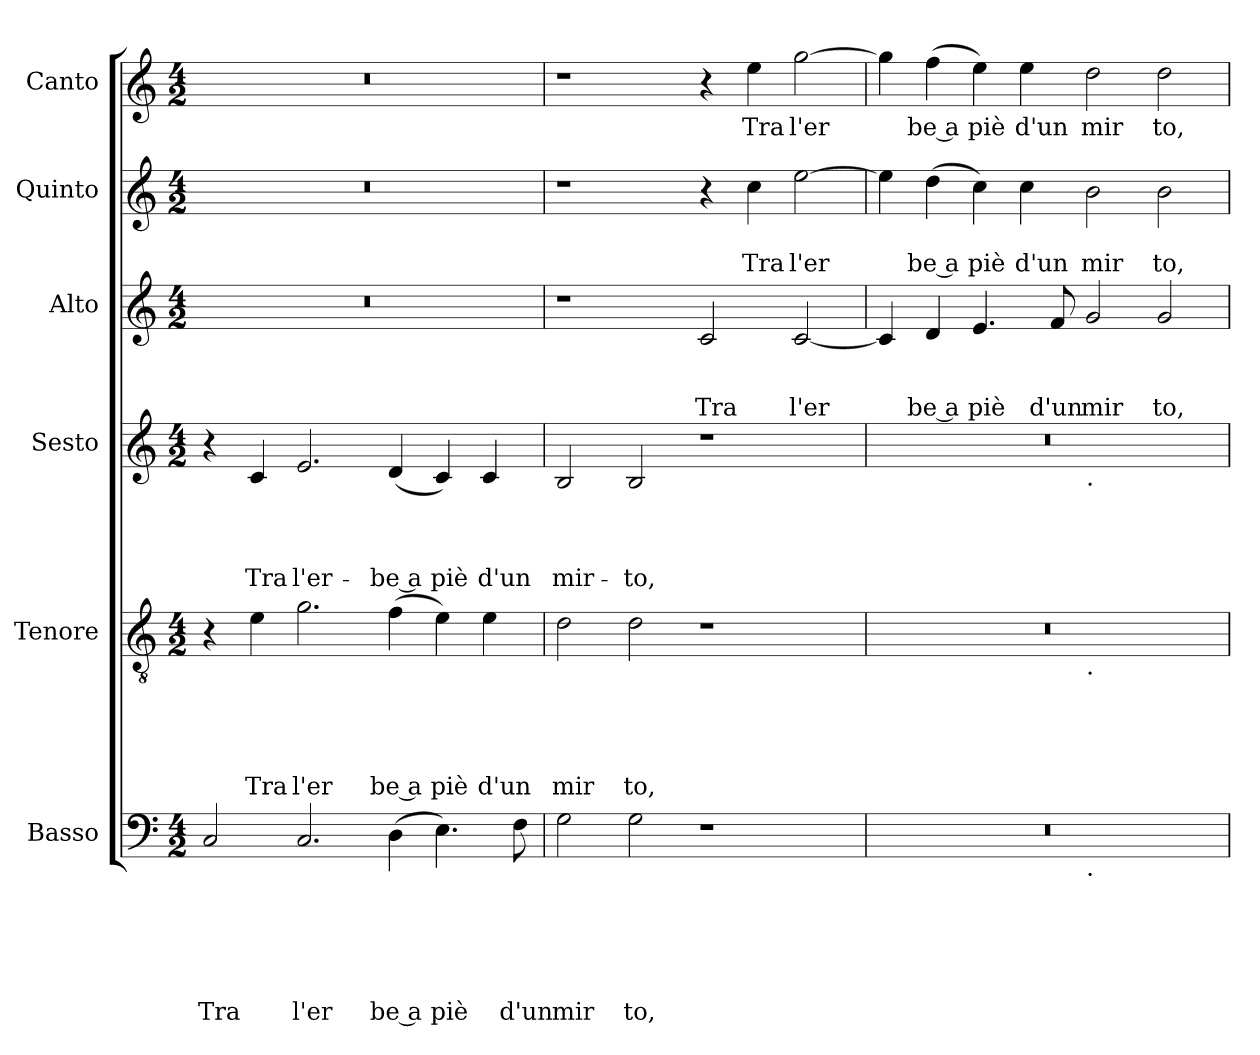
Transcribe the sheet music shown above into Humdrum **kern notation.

**kern	**text	**text	**text	**text	**text	**text	**kern	**text	**text	**text	**text	**text	**kern	**text	**text	**text	**text	**kern	**text	**text	**text	**kern	**text	**text	**kern	**text
*part6	*part6	*part6	*part6	*part6	*part6	*part6	*part5	*part5	*part5	*part5	*part5	*part5	*part4	*part4	*part4	*part4	*part4	*part3	*part3	*part3	*part3	*part2	*part2	*part2	*part1	*part1
*staff6	*staff6	*staff6	*staff6	*staff6	*staff6	*staff6	*staff5	*staff5	*staff5	*staff5	*staff5	*staff5	*staff4	*staff4	*staff4	*staff4	*staff4	*staff3	*staff3	*staff3	*staff3	*staff2	*staff2	*staff2	*staff1	*staff1
*I"Basso	*	*	*	*	*	*	*I"Tenore	*	*	*	*	*	*I"Sesto	*	*	*	*	*I"Alto	*	*	*	*I"Quinto	*	*	*I"Canto	*
*I'Basso	*	*	*	*	*	*	*I'Tenore	*	*	*	*	*	*I'Sesto	*	*	*	*	*I'Alto	*	*	*	*I'Quinto	*	*	*I'Canto	*
*clefF4	*	*	*	*	*	*	*clefGv2	*	*	*	*	*	*clefG2	*	*	*	*	*clefG2	*	*	*	*clefG2	*	*	*clefG2	*
*k[]	*	*	*	*	*	*	*k[]	*	*	*	*	*	*k[]	*	*	*	*	*k[]	*	*	*	*k[]	*	*	*k[]	*
*C:	*	*	*	*	*	*	*C:	*	*	*	*	*	*C:	*	*	*	*	*C:	*	*	*	*C:	*	*	*C:	*
*M4/2	*	*	*	*	*	*	*M4/2	*	*	*	*	*	*M4/2	*	*	*	*	*M4/2	*	*	*	*M4/2	*	*	*M4/2	*
=1	=1	=1	=1	=1	=1	=1	=1	=1	=1	=1	=1	=1	=1	=1	=1	=1	=1	=1	=1	=1	=1	=1	=1	=1	=1	=1
!	!	!	!	!	!	!LO:LY:b	!	!	!	!	!	!	!	!	!	!	!	!	!	!	!	!	!	!	!	!
2C/	.	.	.	.	.	Tra	4r	.	.	.	.	.	4r	.	.	.	.	0r	.	.	.	0r	.	.	0r	.
!	!	!	!	!	!	!	!	!	!	!	!	!LO:LY:b	!	!	!	!	!LO:LY:b	!	!	!	!	!	!	!	!	!
.	.	.	.	.	.	.	4e\	.	.	.	.	Tra	4c/	.	.	.	Tra	.	.	.	.	.	.	.	.	.
!	!	!	!	!	!	!LO:LY:b	!	!	!	!	!	!LO:LY:b	!	!	!	!	!LO:LY:b	!	!	!	!	!	!	!	!	!
2.C/	.	.	.	.	.	l'er	2.g\	.	.	.	.	l'er	2.e/	.	.	.	l'er-	.	.	.	.	.	.	.	.	.
!	!	!	!	!	!	!LO:LY:b:rj	!	!	!	!	!	!LO:LY:b:rj	!	!	!	!	!LO:LY:b:rj	!	!	!	!	!	!	!	!	!
(<4D\	.	.	.	.	.	be a	(<4f\	.	.	.	.	be a	(<4d/	.	.	.	-be a	.	.	.	.	.	.	.	.	.
!	!	!	!	!	!	!LO:LY:b	!	!	!	!	!	!LO:LY:b	!	!	!	!	!LO:LY:b	!	!	!	!	!	!	!	!	!
4.E\)	.	.	.	.	.	piè	4e\)	.	.	.	.	piè	4c/)	.	.	.	piè	.	.	.	.	.	.	.	.	.
!	!	!	!	!	!	!	!	!	!	!	!	!LO:LY:b	!	!	!	!	!LO:LY:b	!	!	!	!	!	!	!	!	!
.	.	.	.	.	.	.	4e\	.	.	.	.	d'un	4c/	.	.	.	d'un	.	.	.	.	.	.	.	.	.
!	!	!	!	!	!	!LO:LY:b	!	!	!	!	!	!	!	!	!	!	!	!	!	!	!	!	!	!	!	!
8F\	.	.	.	.	.	d'un	.	.	.	.	.	.	.	.	.	.	.	.	.	.	.	.	.	.	.	.
=2	=2	=2	=2	=2	=2	=2	=2	=2	=2	=2	=2	=2	=2	=2	=2	=2	=2	=2	=2	=2	=2	=2	=2	=2	=2	=2
!	!	!	!	!	!	!LO:LY:b	!	!	!	!	!	!LO:LY:b	!	!	!	!	!LO:LY:b	!	!	!	!	!	!	!	!	!
2G\	.	.	.	.	.	mir	2d\	.	.	.	.	mir	2B/	.	.	.	mir-	1r	.	.	.	1r	.	.	1r	.
!	!	!	!	!	!	!LO:LY:b	!	!	!	!	!	!LO:LY:b	!	!	!	!	!LO:LY:b	!	!	!	!	!	!	!	!	!
2G\	.	.	.	.	.	to,	2d\	.	.	.	.	to,	2B/	.	.	.	-to,	.	.	.	.	.	.	.	.	.
!	!	!	!	!	!	!	!	!	!	!	!	!	!	!	!	!	!	!	!	!	!LO:LY:b	!	!	!	!	!
1r	.	.	.	.	.	.	1r	.	.	.	.	.	1r	.	.	.	.	2c/	.	.	Tra	4r	.	.	4r	.
!	!	!	!	!	!	!	!	!	!	!	!	!	!	!	!	!	!	!	!	!	!	!	!	!LO:LY:b	!	!LO:LY:b
.	.	.	.	.	.	.	.	.	.	.	.	.	.	.	.	.	.	.	.	.	.	4cc\	.	Tra	4ee\	Tra
!	!	!	!	!	!	!	!	!	!	!	!	!	!	!	!	!	!	!	!	!	!LO:LY:b	!	!	!LO:LY:b	!	!LO:LY:b
.	.	.	.	.	.	.	.	.	.	.	.	.	.	.	.	.	.	[<2c/	.	.	l'er	[>2ee\	.	l'er	[>2gg\	l'er
=3	=3	=3	=3	=3	=3	=3	=3	=3	=3	=3	=3	=3	=3	=3	=3	=3	=3	=3	=3	=3	=3	=3	=3	=3	=3	=3
*^	*	*	*	*	*	*	*^	*	*	*	*	*	*^	*	*	*	*	*	*	*	*	*	*	*	*	*
0r	1ryy	.	.	.	.	.	.	0r	1ryy	.	.	.	.	.	0r	1ryy	.	.	.	.	4c/]	.	.	.	4ee\]	.	.	4gg\]	.
!	!	!	!	!	!	!	!	!	!	!	!	!	!	!	!	!	!	!	!	!	!	!	!	!LO:LY:b:rj	!	!	!LO:LY:b:rj	!	!LO:LY:b:rj
.	.	.	.	.	.	.	.	.	.	.	.	.	.	.	.	.	.	.	.	.	4d/	.	.	be a	(<4dd\	.	be a	(<4ff\	be a
!	!	!	!	!	!	!	!	!	!	!	!	!	!	!	!	!	!	!	!	!	!	!	!	!LO:LY:b	!	!	!LO:LY:b	!	!LO:LY:b
.	.	.	.	.	.	.	.	.	.	.	.	.	.	.	.	.	.	.	.	.	4.e/	.	.	piè	4cc\)	.	piè	4ee\)	piè
!	!	!	!	!	!	!	!	!	!	!	!	!	!	!	!	!	!	!	!	!	!	!	!	!	!	!	!LO:LY:b	!	!LO:LY:b
.	.	.	.	.	.	.	.	.	.	.	.	.	.	.	.	.	.	.	.	.	.	.	.	.	4cc\	.	d'un	4ee\	d'un
!	!	!	!	!	!	!	!	!	!	!	!	!	!	!	!	!	!	!	!	!	!	!	!	!LO:LY:b	!	!	!	!	!
.	.	.	.	.	.	.	.	.	.	.	.	.	.	.	.	.	.	.	.	.	8f/	.	.	d'un	.	.	.	.	.
!	!	!	!	!	!	!	!	!	!	!	!	!	!	!	!	!LO:TX:b:t=.	!	!	!	!	!	!	!	!	!	!	!	!	!
!	!	!	!	!	!	!	!	!	!LO:TX:b:t=.	!	!	!	!	!	!	!	!	!	!	!	!	!	!	!	!	!	!	!	!
!	!LO:TX:b:t=.	!	!	!	!	!	!	!	!	!	!	!	!	!	!	!	!	!	!	!	!	!	!	!	!	!	!	!	!
!	!	!	!	!	!	!	!	!	!	!	!	!	!	!	!	!	!	!	!	!	!	!	!	!LO:LY:b	!	!	!LO:LY:b	!	!LO:LY:b
.	1ryy	.	.	.	.	.	.	.	1ryy	.	.	.	.	.	.	1ryy	.	.	.	.	2g/	.	.	mir	2b\	.	mir	2dd\	mir
!	!	!	!	!	!	!	!	!	!	!	!	!	!	!	!	!	!	!	!	!	!	!	!	!LO:LY:b	!	!	!LO:LY:b	!	!LO:LY:b
.	.	.	.	.	.	.	.	.	.	.	.	.	.	.	.	.	.	.	.	.	2g/	.	.	to,	2b\	.	to,	2dd\	to,
*v	*v	*	*	*	*	*	*	*	*	*	*	*	*	*	*v	*v	*	*	*	*	*	*	*	*	*	*	*	*	*
*	*	*	*	*	*	*	*v	*v	*	*	*	*	*	*	*	*	*	*	*	*	*	*	*	*	*	*	*
=	=	=	=	=	=	=	=	=	=	=	=	=	=	=	=	=	=	=	=	=	=	=	=	=	=	=
*-	*-	*-	*-	*-	*-	*-	*-	*-	*-	*-	*-	*-	*-	*-	*-	*-	*-	*-	*-	*-	*-	*-	*-	*-	*-	*-
